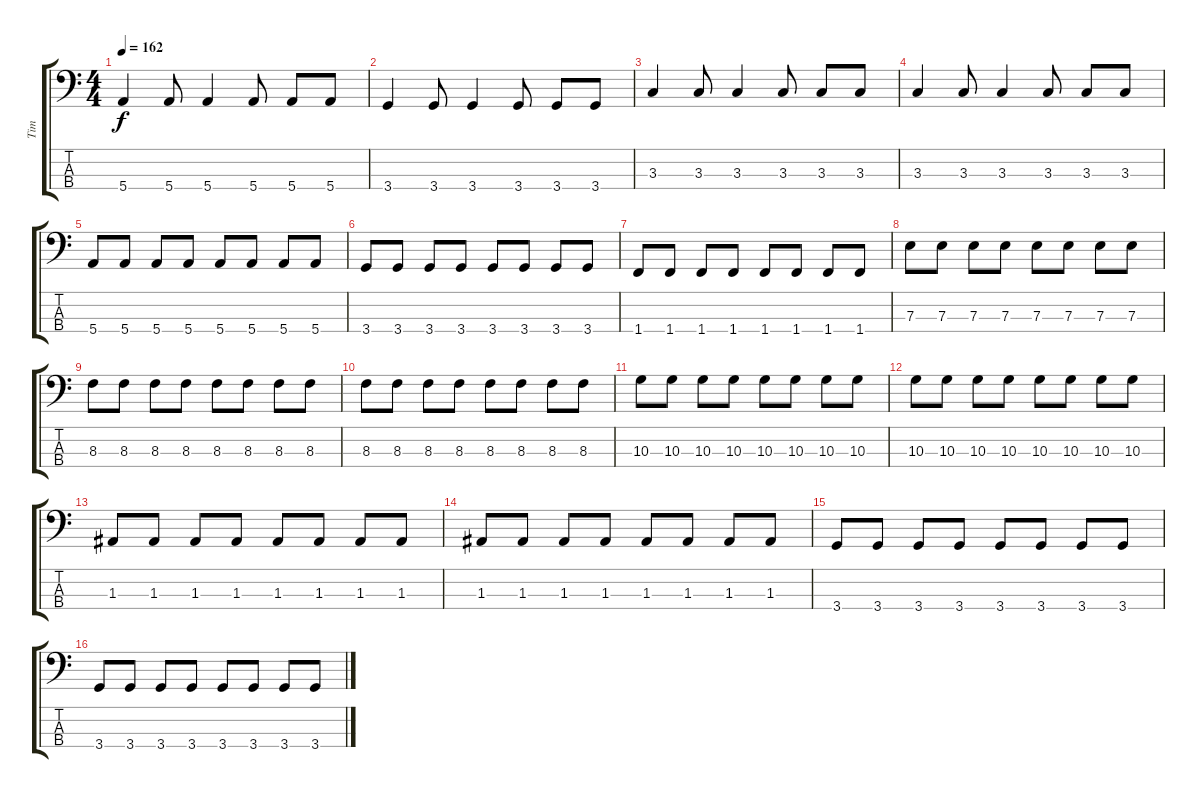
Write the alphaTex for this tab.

\track ("Tim" "Tim") {instrument electricbasspick}
\staff {score tabs}
\tuning (G2 D2 A1 E1) {hide}
\ts (4 4)
\tempo 162
\clef f4
\ks c
5.4.4{dy f} 5.4.8 5.4.4 5.4.8 5.4.8 5.4.8 |
3.4.4 3.4.8 3.4.4 3.4.8 3.4.8 3.4.8 |
3.3.4 3.3.8 3.3.4 3.3.8 3.3.8 3.3.8 |
3.3.4 3.3.8 3.3.4 3.3.8 3.3.8 3.3.8 |
5.4.8 5.4.8 5.4.8 5.4.8 5.4.8 5.4.8 5.4.8 5.4.8 |
3.4.8 3.4.8 3.4.8 3.4.8 3.4.8 3.4.8 3.4.8 3.4.8 |
1.4.8 1.4.8 1.4.8 1.4.8 1.4.8 1.4.8 1.4.8 1.4.8 |
7.3.8 7.3.8 7.3.8 7.3.8 7.3.8 7.3.8 7.3.8 7.3.8 |
8.3.8 8.3.8 8.3.8 8.3.8 8.3.8 8.3.8 8.3.8 8.3.8 |
8.3.8 8.3.8 8.3.8 8.3.8 8.3.8 8.3.8 8.3.8 8.3.8 |
10.3.8 10.3.8 10.3.8 10.3.8 10.3.8 10.3.8 10.3.8 10.3.8 |
10.3.8 10.3.8 10.3.8 10.3.8 10.3.8 10.3.8 10.3.8 10.3.8 |
1.3.8 1.3.8 1.3.8 1.3.8 1.3.8 1.3.8 1.3.8 1.3.8 |
1.3.8 1.3.8 1.3.8 1.3.8 1.3.8 1.3.8 1.3.8 1.3.8 |
3.4.8 3.4.8 3.4.8 3.4.8 3.4.8 3.4.8 3.4.8 3.4.8 |
3.4.8 3.4.8 3.4.8 3.4.8 3.4.8 3.4.8 3.4.8 3.4.8
